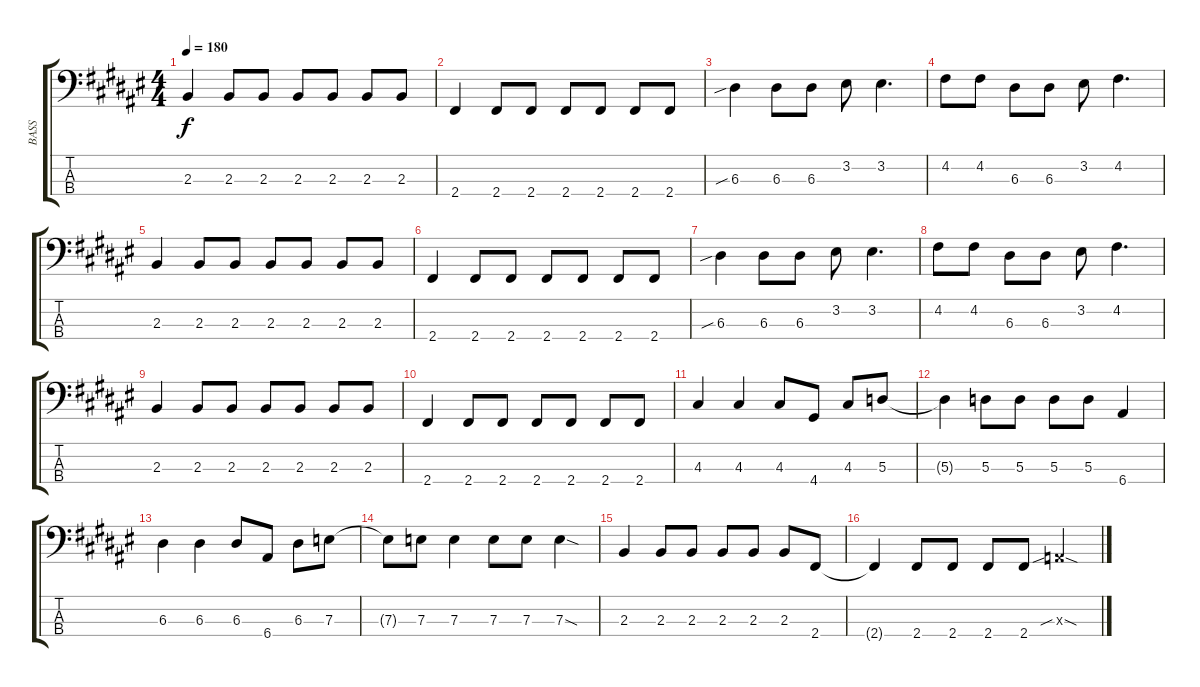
\track ("BASS" "BASS") {instrument electricbassfinger}
\staff {score tabs}
\tuning (G2 D2 A1 E1) {hide}
\ts (4 4)
\tempo 180
\clef f4
\ks f#
2.3.4{dy f} 2.3.8 2.3.8 2.3.8 2.3.8 2.3.8 2.3.8 |
2.4.4 2.4.8 2.4.8 2.4.8 2.4.8 2.4.8 2.4.8 |
6.3{sib}.4 6.3.8 6.3.8 3.2.8 3.2.4{d} |
4.2.8 4.2.8 6.3.8 6.3.8 3.2.8 4.2.4{d} |
2.3.4 2.3.8 2.3.8 2.3.8 2.3.8 2.3.8 2.3.8 |
2.4.4 2.4.8 2.4.8 2.4.8 2.4.8 2.4.8 2.4.8 |
6.3{sib}.4 6.3.8 6.3.8 3.2.8 3.2.4{d} |
4.2.8 4.2.8 6.3.8 6.3.8 3.2.8 4.2.4{d} |
2.3.4 2.3.8 2.3.8 2.3.8 2.3.8 2.3.8 2.3.8 |
2.4.4 2.4.8 2.4.8 2.4.8 2.4.8 2.4.8 2.4.8 |
4.3.4 4.3.4 4.3.8 4.4.8 4.3.8 5.3.8 |
5.3{t}.4 5.3.8 5.3.8 5.3.8 5.3.8 6.4.4 |
6.3.4 6.3.4 6.3.8 6.4.8 6.3.8 7.3.8 |
7.3{t}.8 7.3.8 7.3.4 7.3.8 7.3.8 7.3{sod}.4 |
2.3.4 2.3.8 2.3.8 2.3.8 2.3.8 2.3.8 2.4.8 |
2.4{t}.4 2.4.8 2.4.8 2.4.8 2.4.8 0.3{sib sod x}.4
